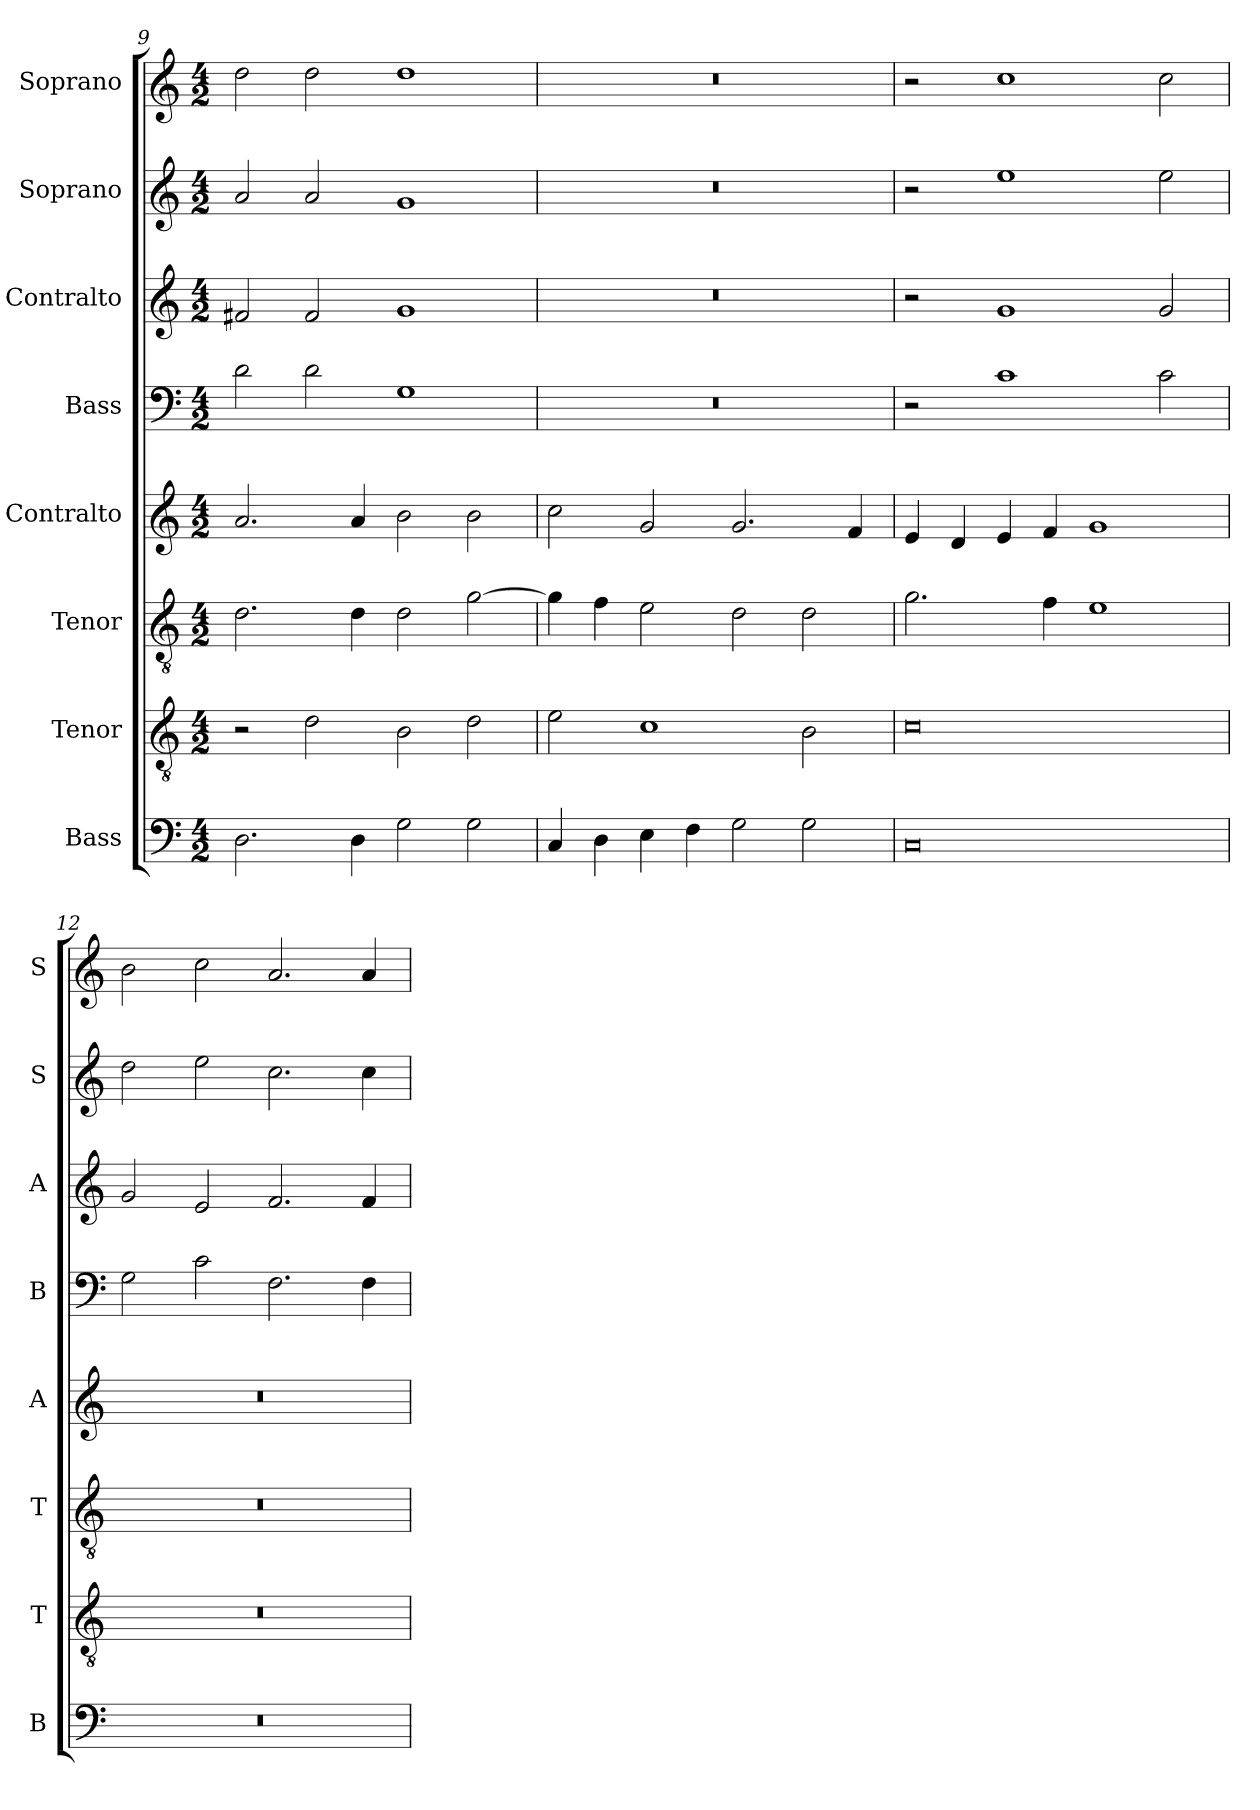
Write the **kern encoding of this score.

**kern	**kern	**kern	**kern	**kern	**kern	**kern	**kern
*part8	*part7	*part6	*part5	*part4	*part3	*part2	*part1
*staff8	*staff7	*staff6	*staff5	*staff4	*staff3	*staff2	*staff1
*I"Bass	*I"Tenor	*I"Tenor	*I"Contralto	*I"Bass	*I"Contralto	*I"Soprano	*I"Soprano
*I'B	*I'T	*I'T	*I'A	*I'B	*I'A	*I'S	*I'S
*clefF4	*clefGv2	*clefGv2	*clefG2	*clefF4	*clefG2	*clefG2	*clefG2
*k[]	*k[]	*k[]	*k[]	*k[]	*k[]	*k[]	*k[]
*G:mix	*G:mix	*G:mix	*G:mix	*G:mix	*G:mix	*G:mix	*G:mix
*M4/2	*M4/2	*M4/2	*M4/2	*M4/2	*M4/2	*M4/2	*M4/2
=9	=9	=9	=9	=9	=9	=9	=9
2.D	2r	2.d	2.a	2d	2f#X	2a	2dd
.	2d	.	.	2d	2f#	2a	2dd
4D	.	4d	4a	.	.	.	.
2G	2B	2d	2b	1G	1g	1g	1dd
2G	2d	[2g	2b	.	.	.	.
=10	=10	=10	=10	=10	=10	=10	=10
4C	2e	4g]	2cc	0r	0r	0r	0r
4D	.	4f	.	.	.	.	.
4E	1c	2e	2g	.	.	.	.
4F	.	.	.	.	.	.	.
2G	.	2d	2.g	.	.	.	.
2G	2B	2d	.	.	.	.	.
.	.	.	4f	.	.	.	.
=11	=11	=11	=11	=11	=11	=11	=11
0C	0c	2.g	4e	2r	2r	2r	2r
.	.	.	4d	.	.	.	.
.	.	.	4e	1c	1g	1ee	1cc
.	.	4f	4f	.	.	.	.
.	.	1e	1g	.	.	.	.
.	.	.	.	2c	2g	2ee	2cc
=12	=12	=12	=12	=12	=12	=12	=12
0r	0r	0r	0r	2G	2g	2dd	2b
.	.	.	.	2c	2e	2ee	2cc
.	.	.	.	2.F	2.f	2.cc	2.a
.	.	.	.	4F	4f	4cc	4a
=	=	=	=	=	=	=	=
*-	*-	*-	*-	*-	*-	*-	*-
